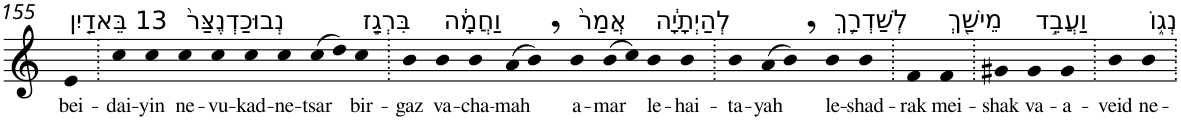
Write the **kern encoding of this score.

**kern	**text
*part1	*part1
*staff1	*staff1
*I"Piano	*
*I'Pno	*
!!LO:PB:g=z
*clefG2	*
*k[]	*
=155	=155
!LO:TX:a:t=13 בֵּאדַ֤יִן	!
!	!LO:LY:b
4e	bei-
=156.	=156.
!	!LO:LY:b
4cc	-dai-
!	!LO:LY:b
4cc	-yin
!LO:TX:a:t=נְבוּכַדְנֶצַּר֙	!
!	!LO:LY:b
4cc	ne-
!	!LO:LY:b
4cc	-vu-
!	!LO:LY:b
4cc	-kad-
!	!LO:LY:b
4cc	-ne-
!	!LO:LY:b
(>8cc	-tsar
8dd)	.
!LO:TX:a:t=בִּרְגַ֣ז	!
!	!LO:LY:b
4cc	bir-
=157.	=157.
!	!LO:LY:b
4b	-gaz
!LO:TX:a:t=וַחֲמָ֔ה	!
!	!LO:LY:b
4b	va-
!	!LO:LY:b
4b	-cha-
!	!LO:LY:b
(>8a	-mah
8b,)	.
!LO:TX:a:t=אֲמַר֙	!
!	!LO:LY:b
4b	a-
!	!LO:LY:b
(>8b	-mar
8cc)	.
!LO:TX:a:t=לְהַיְתָיָ֔ה	!
!	!LO:LY:b
4b	le-
!	!LO:LY:b
4b	-hai-
=158.	=158.
!	!LO:LY:b
4b	-ta-
!	!LO:LY:b
(>8a	-yah
8b,)	.
!LO:TX:a:t=לְשַׁדְרַ֥ךְ	!
!	!LO:LY:b
4b	le-
!	!LO:LY:b
4b	-shad-
=159.	=159.
!	!LO:LY:b
4f	-rak
!LO:TX:a:t=מֵישַׁ֖ךְ	!
!	!LO:LY:b
4f	mei-
=160.	=160.
!	!LO:LY:b
4g#X	-shak
!LO:TX:a:t=וַעֲבֵ֣ד	!
!	!LO:LY:b
4g#	va-
!	!LO:LY:b
4g#	-a-
=161.	=161.
!	!LO:LY:b
4b	-veid
!LO:TX:a:t=נְג֑וֹ	!
!	!LO:LY:b
4b	ne-
=.	=.
*-	*-
